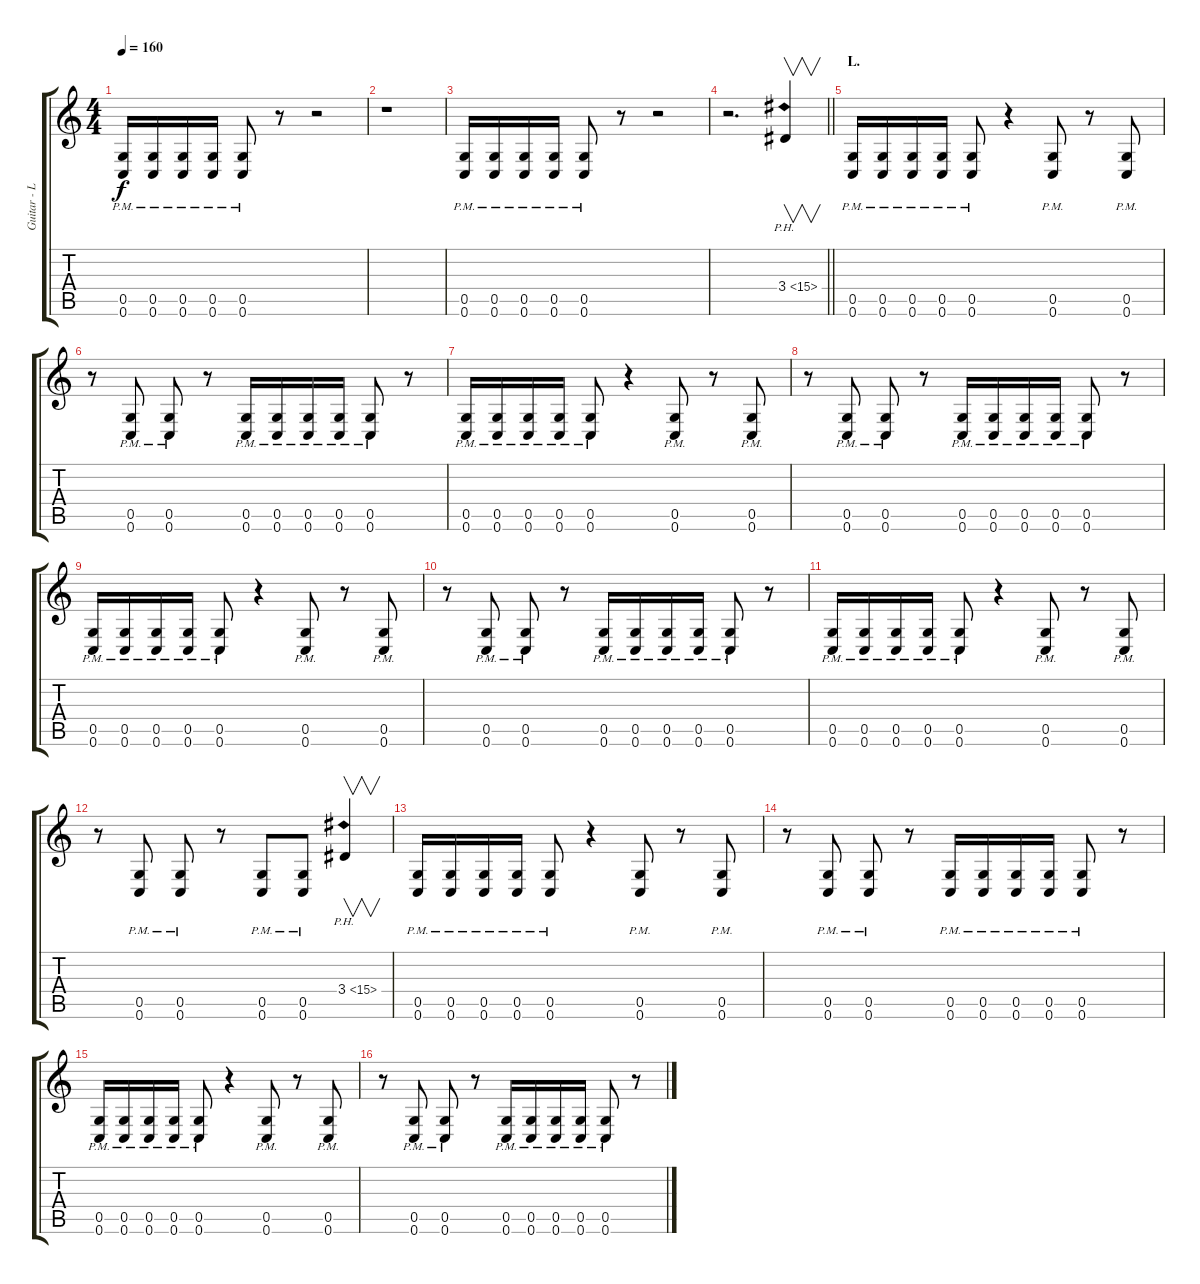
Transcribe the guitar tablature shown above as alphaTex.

\track ("Guitar - Left" "Guitar - L") {instrument distortionguitar}
\staff {score tabs}
\tuning (D4 A3 F3 C3 G2 C2) {hide}
\ts (4 4)
\tempo 160
\clef g2
\ks c
(0.5{pm} 0.6{pm}).16{dy f} (0.5{pm} 0.6{pm}).16 (0.5{pm} 0.6{pm}).16 (0.5{pm} 0.6{pm}).16 (0.5{pm} 0.6{pm}).8 r.8 r.2 |
r.1 |
(0.5{pm} 0.6{pm}).16 (0.5{pm} 0.6{pm}).16 (0.5{pm} 0.6{pm}).16 (0.5{pm} 0.6{pm}).16 (0.5{pm} 0.6{pm}).8 r.8 r.2 |
\barLineRight lightlight
r.2{d} 3.4{ph 12}.4{v} |
\section ("" "L.")
(0.5{pm} 0.6{pm}).16 (0.5{pm} 0.6{pm}).16 (0.5{pm} 0.6{pm}).16 (0.5{pm} 0.6{pm}).16 (0.5{pm} 0.6{pm}).8 r.4 (0.5{pm} 0.6{pm}).8 r.8 (0.5{pm} 0.6{pm}).8 |
r.8 (0.5{pm} 0.6{pm}).8 (0.5{pm} 0.6{pm}).8 r.8 (0.5{pm} 0.6{pm}).16 (0.5{pm} 0.6{pm}).16 (0.5{pm} 0.6{pm}).16 (0.5{pm} 0.6{pm}).16 (0.5{pm} 0.6{pm}).8 r.8 |
(0.5{pm} 0.6{pm}).16 (0.5{pm} 0.6{pm}).16 (0.5{pm} 0.6{pm}).16 (0.5{pm} 0.6{pm}).16 (0.5{pm} 0.6{pm}).8 r.4 (0.5{pm} 0.6{pm}).8 r.8 (0.5{pm} 0.6{pm}).8 |
r.8 (0.5{pm} 0.6{pm}).8 (0.5{pm} 0.6{pm}).8 r.8 (0.5{pm} 0.6{pm}).16 (0.5{pm} 0.6{pm}).16 (0.5{pm} 0.6{pm}).16 (0.5{pm} 0.6{pm}).16 (0.5{pm} 0.6{pm}).8 r.8 |
(0.5{pm} 0.6{pm}).16 (0.5{pm} 0.6{pm}).16 (0.5{pm} 0.6{pm}).16 (0.5{pm} 0.6{pm}).16 (0.5{pm} 0.6{pm}).8 r.4 (0.5{pm} 0.6{pm}).8 r.8 (0.5{pm} 0.6{pm}).8 |
r.8 (0.5{pm} 0.6{pm}).8 (0.5{pm} 0.6{pm}).8 r.8 (0.5{pm} 0.6{pm}).16 (0.5{pm} 0.6{pm}).16 (0.5{pm} 0.6{pm}).16 (0.5{pm} 0.6{pm}).16 (0.5{pm} 0.6{pm}).8 r.8 |
(0.5{pm} 0.6{pm}).16 (0.5{pm} 0.6{pm}).16 (0.5{pm} 0.6{pm}).16 (0.5{pm} 0.6{pm}).16 (0.5{pm} 0.6{pm}).8 r.4 (0.5{pm} 0.6{pm}).8 r.8 (0.5{pm} 0.6{pm}).8 |
r.8 (0.5{pm} 0.6{pm}).8 (0.5{pm} 0.6{pm}).8 r.8 (0.5{pm} 0.6{pm}).8 (0.5{pm} 0.6{pm}).8 3.4{ph 12}.4{v} |
(0.5{pm} 0.6{pm}).16 (0.5{pm} 0.6{pm}).16 (0.5{pm} 0.6{pm}).16 (0.5{pm} 0.6{pm}).16 (0.5{pm} 0.6{pm}).8 r.4 (0.5{pm} 0.6{pm}).8 r.8 (0.5{pm} 0.6{pm}).8 |
r.8 (0.5{pm} 0.6{pm}).8 (0.5{pm} 0.6{pm}).8 r.8 (0.5{pm} 0.6{pm}).16 (0.5{pm} 0.6{pm}).16 (0.5{pm} 0.6{pm}).16 (0.5{pm} 0.6{pm}).16 (0.5{pm} 0.6{pm}).8 r.8 |
(0.5{pm} 0.6{pm}).16 (0.5{pm} 0.6{pm}).16 (0.5{pm} 0.6{pm}).16 (0.5{pm} 0.6{pm}).16 (0.5{pm} 0.6{pm}).8 r.4 (0.5{pm} 0.6{pm}).8 r.8 (0.5{pm} 0.6{pm}).8 |
r.8 (0.5{pm} 0.6{pm}).8 (0.5{pm} 0.6{pm}).8 r.8 (0.5{pm} 0.6{pm}).16 (0.5{pm} 0.6{pm}).16 (0.5{pm} 0.6{pm}).16 (0.5{pm} 0.6{pm}).16 (0.5{pm} 0.6{pm}).8 r.8
